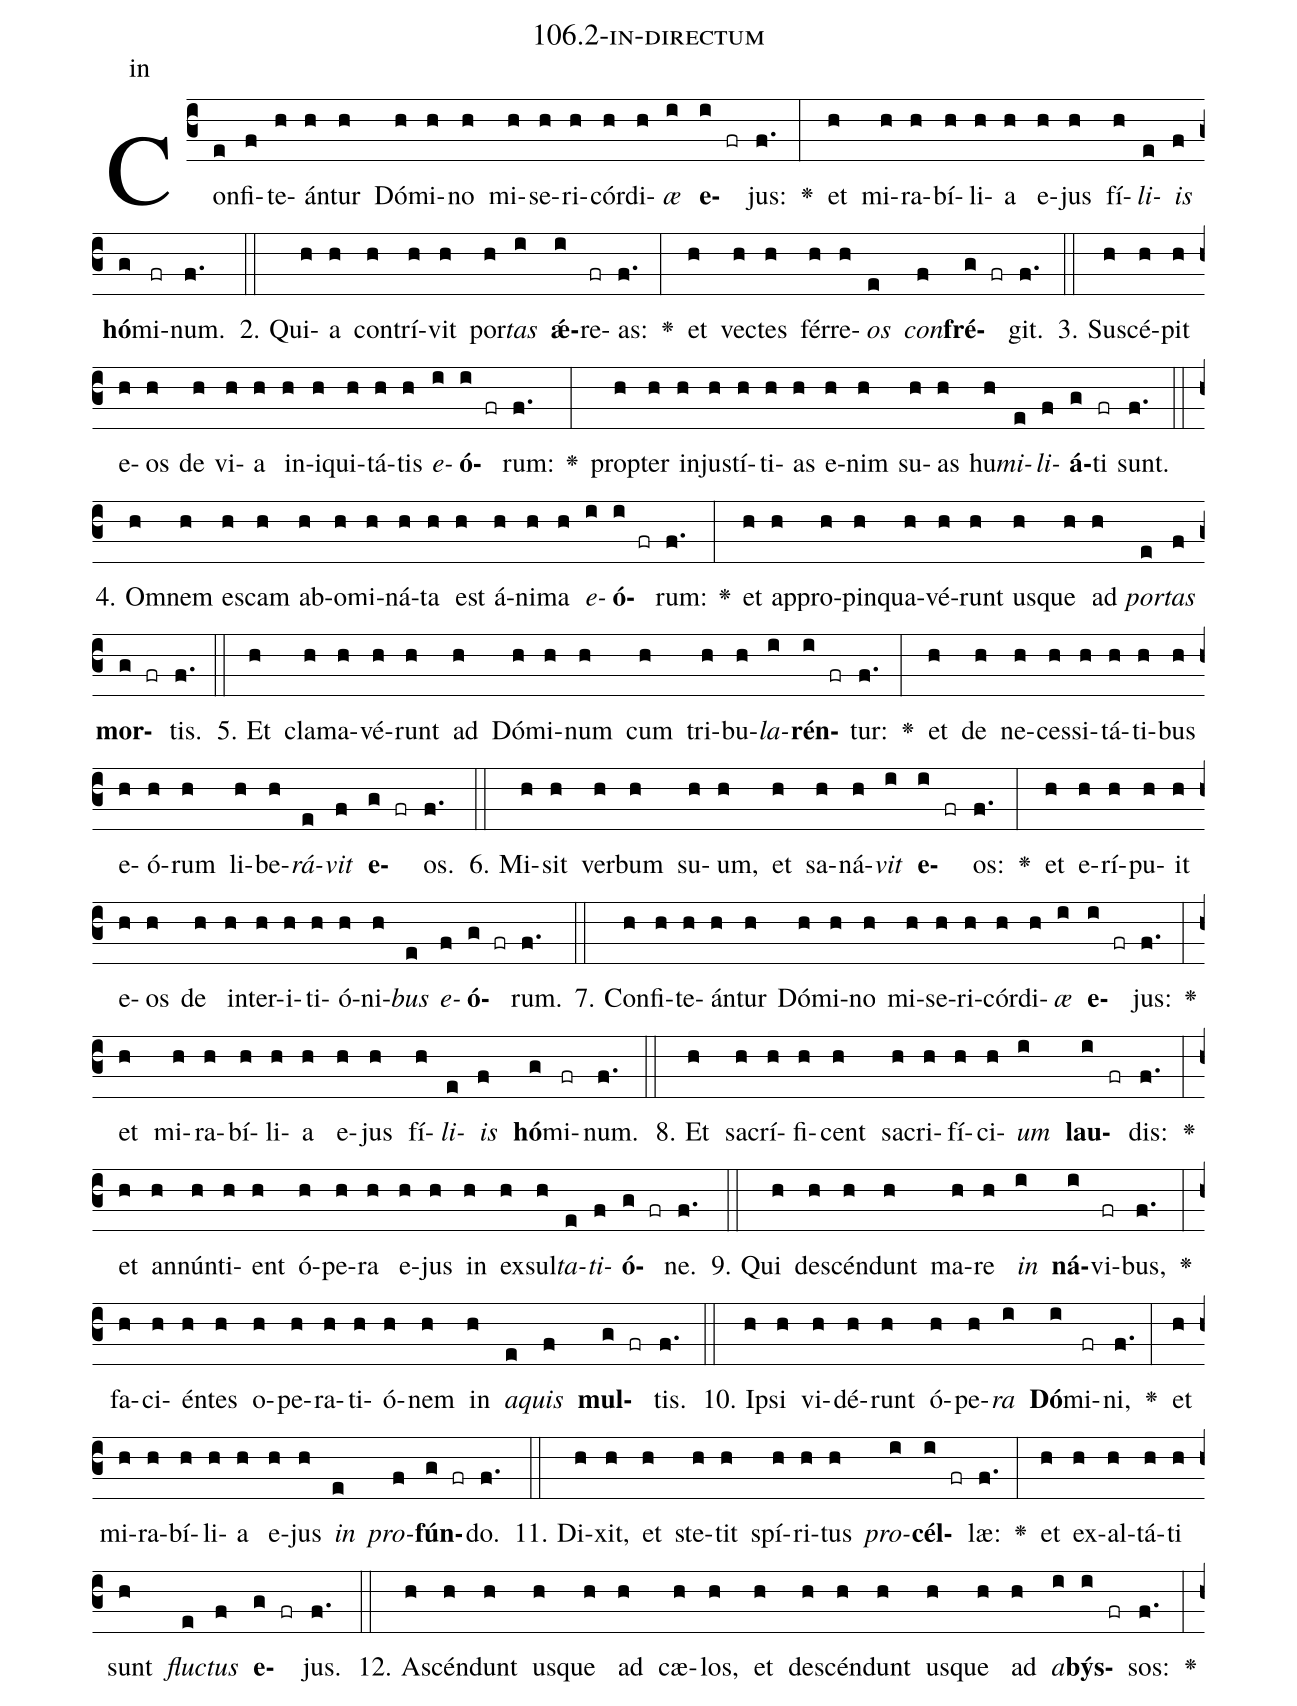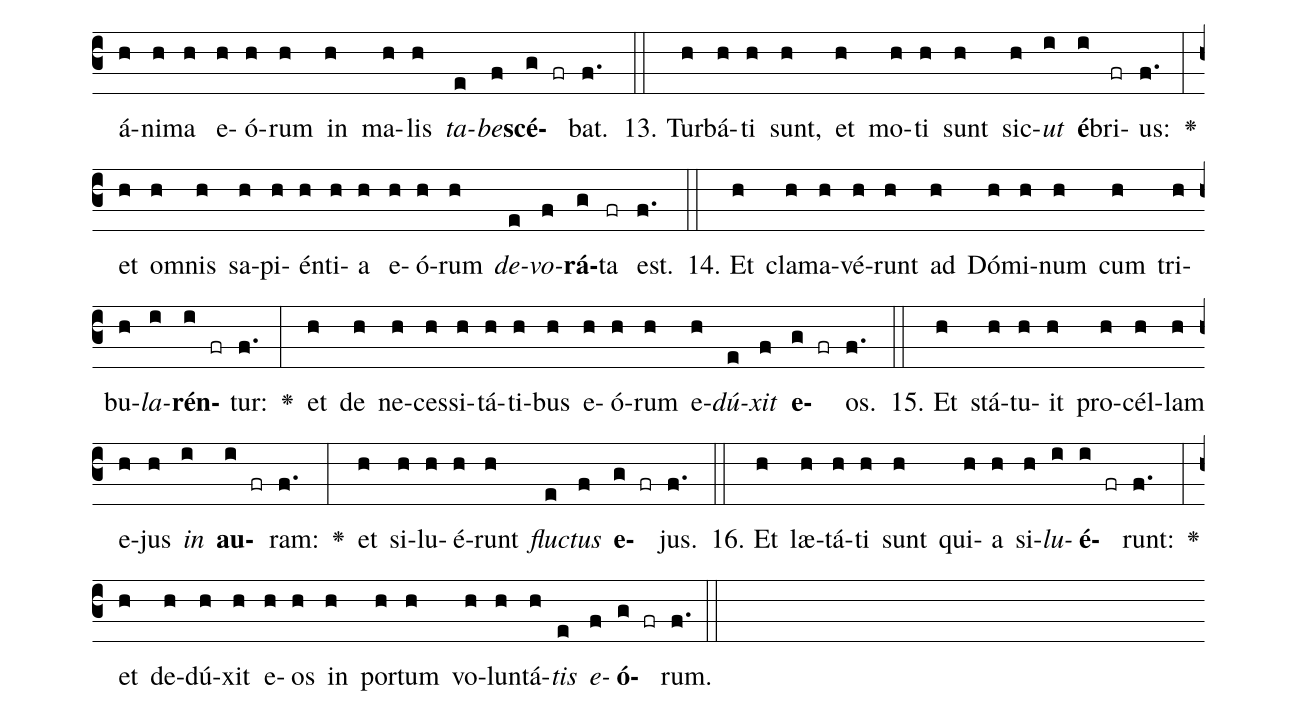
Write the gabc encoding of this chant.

name: 106.2-in-directum;
annotation: in;
%%
(c3)Con(e)fi(f)te(h)án(h)tur(h) Dó(h)mi(h)no(h) mi(h)se(h)ri(h)cór(h)di(h)<i>æ</i>(i) <b>e</b>(i fr)jus:(f.) <v>\greheightstar</v>(:) et(h) mi(h)ra(h)bí(h)li(h)a(h) e(h)jus(h) fí(h)<i>li</i>(e)<i>is</i>(f) <b>hó</b>(g)mi(fr)num.(f.) (::)
2. Qui(h)a(h) con(h)trí(h)vit(h) por(h)<i>tas</i>(i) <b>ǽ</b>(i)re(fr)as:(f.) <v>\greheightstar</v>(:) et(h) vec(h)tes(h) fér(h)re(h)<i>os</i>(e) <i>con</i>(f)<b>fré</b>(g fr)git.(f.) (::)
3. Su(h)scé(h)pit(h) e(h)os(h) de(h) vi(h)a(h) in(h)i(h)qui(h)tá(h)tis(h) <i>e</i>(i)<b>ó</b>(i fr)rum:(f.) <v>\greheightstar</v>(:) prop(h)ter(h) in(h)jus(h)tí(h)ti(h)as(h) e(h)nim(h) su(h)as(h) hu(h)<i>mi</i>(e)<i>li</i>(f)<b>á</b>(g)ti(fr) sunt.(f.) (::)
4. Om(h)nem(h) es(h)cam(h) ab(h)o(h)mi(h)ná(h)ta(h) est(h) á(h)ni(h)ma(h) <i>e</i>(i)<b>ó</b>(i fr)rum:(f.) <v>\greheightstar</v>(:) et(h) ap(h)pro(h)pin(h)qua(h)vé(h)runt(h) us(h)que(h) ad(h) <i>por</i>(e)<i>tas</i>(f) <b>mor</b>(g fr)tis.(f.) (::)
5. Et(h) cla(h)ma(h)vé(h)runt(h) ad(h) Dó(h)mi(h)num(h) cum(h) tri(h)bu(h)<i>la</i>(i)<b>rén</b>(i fr)tur:(f.) <v>\greheightstar</v>(:) et(h) de(h) ne(h)ces(h)si(h)tá(h)ti(h)bus(h) e(h)ó(h)rum(h) li(h)be(h)<i>rá</i>(e)<i>vit</i>(f) <b>e</b>(g fr)os.(f.) (::)
6. Mi(h)sit(h) ver(h)bum(h) su(h)um,(h) et(h) sa(h)ná(h)<i>vit</i>(i) <b>e</b>(i fr)os:(f.) <v>\greheightstar</v>(:) et(h) e(h)rí(h)pu(h)it(h) e(h)os(h) de(h) in(h)ter(h)i(h)ti(h)ó(h)ni(h)<i>bus</i>(e) <i>e</i>(f)<b>ó</b>(g fr)rum.(f.) (::)
7. Con(h)fi(h)te(h)án(h)tur(h) Dó(h)mi(h)no(h) mi(h)se(h)ri(h)cór(h)di(h)<i>æ</i>(i) <b>e</b>(i fr)jus:(f.) <v>\greheightstar</v>(:) et(h) mi(h)ra(h)bí(h)li(h)a(h) e(h)jus(h) fí(h)<i>li</i>(e)<i>is</i>(f) <b>hó</b>(g)mi(fr)num.(f.) (::)
8. Et(h) sa(h)crí(h)fi(h)cent(h) sa(h)cri(h)fí(h)ci(h)<i>um</i>(i) <b>lau</b>(i fr)dis:(f.) <v>\greheightstar</v>(:) et(h) an(h)nún(h)ti(h)ent(h) ó(h)pe(h)ra(h) e(h)jus(h) in(h) ex(h)sul(h)<i>ta</i>(e)<i>ti</i>(f)<b>ó</b>(g fr)ne.(f.) (::)
9. Qui(h) de(h)scén(h)dunt(h) ma(h)re(h) <i>in</i>(i) <b>ná</b>(i)vi(fr)bus,(f.) <v>\greheightstar</v>(:) fa(h)ci(h)én(h)tes(h) o(h)pe(h)ra(h)ti(h)ó(h)nem(h) in(h) <i>a</i>(e)<i>quis</i>(f) <b>mul</b>(g fr)tis.(f.) (::)
10. Ip(h)si(h) vi(h)dé(h)runt(h) ó(h)pe(h)<i>ra</i>(i) <b>Dó</b>(i)mi(fr)ni,(f.) <v>\greheightstar</v>(:) et(h) mi(h)ra(h)bí(h)li(h)a(h) e(h)jus(h) <i>in</i>(e) <i>pro</i>(f)<b>fún</b>(g fr)do.(f.) (::)
11. Di(h)xit,(h) et(h) ste(h)tit(h) spí(h)ri(h)tus(h) <i>pro</i>(i)<b>cél</b>(i fr)læ:(f.) <v>\greheightstar</v>(:) et(h) ex(h)al(h)tá(h)ti(h) sunt(h) <i>fluc</i>(e)<i>tus</i>(f) <b>e</b>(g fr)jus.(f.) (::)
12. A(h)scén(h)dunt(h) us(h)que(h) ad(h) cæ(h)los,(h) et(h) de(h)scén(h)dunt(h) us(h)que(h) ad(h) <i>a</i>(i)<b>býs</b>(i fr)sos:(f.) <v>\greheightstar</v>(:) á(h)ni(h)ma(h) e(h)ó(h)rum(h) in(h) ma(h)lis(h) <i>ta</i>(e)<i>be</i>(f)<b>scé</b>(g fr)bat.(f.) (::)
13. Tur(h)bá(h)ti(h) sunt,(h) et(h) mo(h)ti(h) sunt(h) sic(h)<i>ut</i>(i) <b>é</b>(i)bri(fr)us:(f.) <v>\greheightstar</v>(:) et(h) om(h)nis(h) sa(h)pi(h)én(h)ti(h)a(h) e(h)ó(h)rum(h) <i>de</i>(e)<i>vo</i>(f)<b>rá</b>(g)ta(fr) est.(f.) (::)
14. Et(h) cla(h)ma(h)vé(h)runt(h) ad(h) Dó(h)mi(h)num(h) cum(h) tri(h)bu(h)<i>la</i>(i)<b>rén</b>(i fr)tur:(f.) <v>\greheightstar</v>(:) et(h) de(h) ne(h)ces(h)si(h)tá(h)ti(h)bus(h) e(h)ó(h)rum(h) e(h)<i>dú</i>(e)<i>xit</i>(f) <b>e</b>(g fr)os.(f.) (::)
15. Et(h) stá(h)tu(h)it(h) pro(h)cél(h)lam(h) e(h)jus(h) <i>in</i>(i) <b>au</b>(i fr)ram:(f.) <v>\greheightstar</v>(:) et(h) si(h)lu(h)é(h)runt(h) <i>fluc</i>(e)<i>tus</i>(f) <b>e</b>(g fr)jus.(f.) (::)
16. Et(h) læ(h)tá(h)ti(h) sunt(h) qui(h)a(h) si(h)<i>lu</i>(i)<b>é</b>(i fr)runt:(f.) <v>\greheightstar</v>(:) et(h) de(h)dú(h)xit(h) e(h)os(h) in(h) por(h)tum(h) vo(h)lun(h)tá(h)<i>tis</i>(e) <i>e</i>(f)<b>ó</b>(g fr)rum.(f.) (::)
